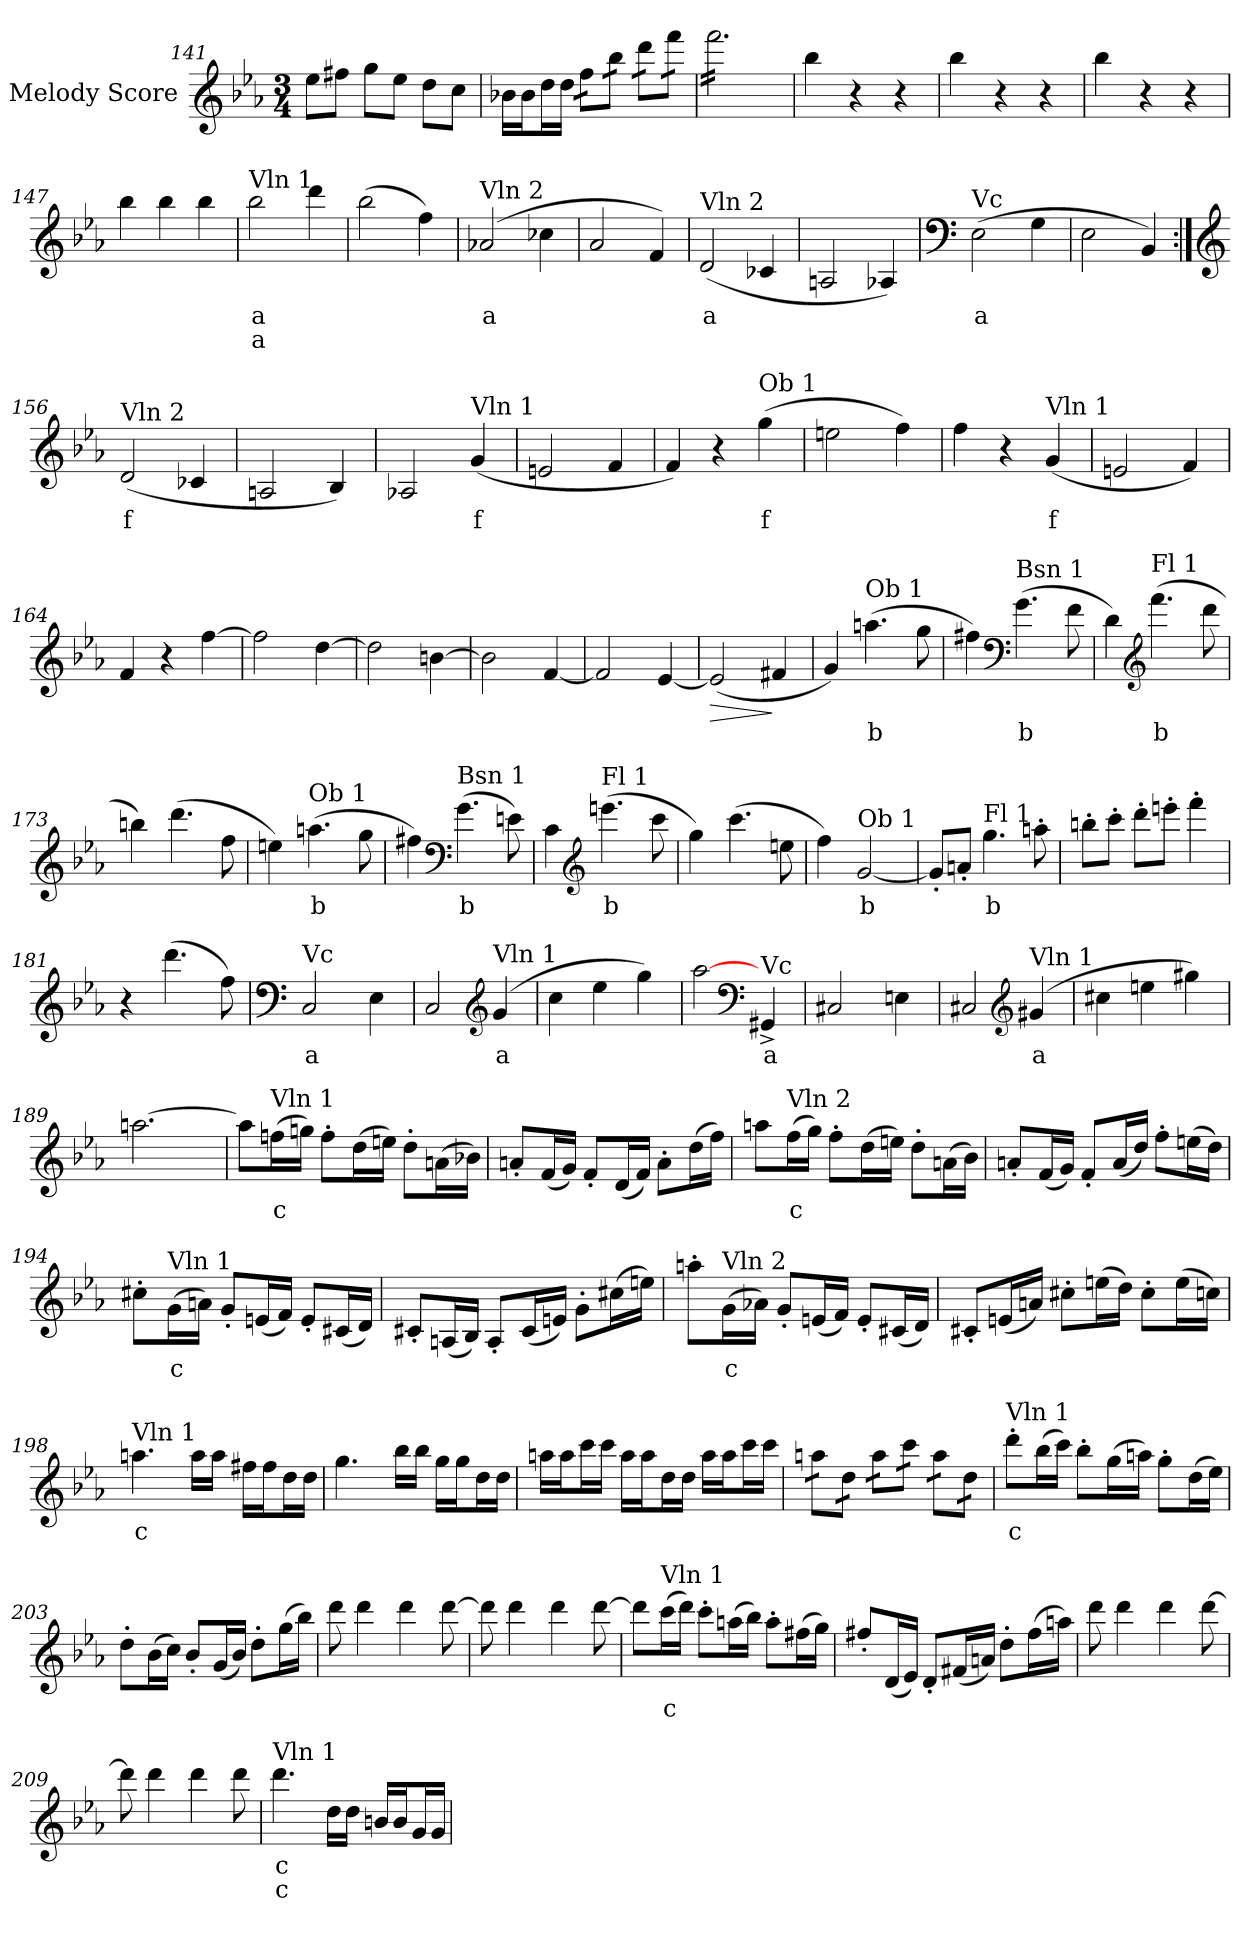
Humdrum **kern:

**kern	**text	**text	**dynam
*part1	*part1	*part1	*part1
*staff1	*staff1	*staff1	*staff1
*I"Melody Score	*	*	*
*clefG2	*	*	*
*k[b-e-a-]	*	*	*
*M3/4	*	*	*
=141	=141	=141	=141
8ee-\L	.	.	.
8ff#X\J	.	.	.
8gg\L	.	.	.
8ee-\J	.	.	.
8dd\L	.	.	.
8cc\J	.	.	.
=142	=142	=142	=142
16b-X\LL	.	.	.
16b-\J	.	.	.
16dd\L	.	.	.
16dd\JJ	.	.	.
*tremolo	*	*	*
16ff\LL	.	.	.
16ff\	.	.	.
16bb-\	.	.	.
16bb-\JJ	.	.	.
16ddd\LL	.	.	.
16ddd\	.	.	.
16fff\	.	.	.
16fff\JJ	.	.	.
=143	=143	=143	=143
16fff\LL	.	.	.
16fff\	.	.	.
16fff\	.	.	.
16fff\	.	.	.
16fff\	.	.	.
16fff\	.	.	.
16fff\	.	.	.
16fff\	.	.	.
16fff\	.	.	.
16fff\	.	.	.
16fff\	.	.	.
16fff\JJ	.	.	.
*Xtremolo	*	*	*
=144	=144	=144	=144
4bb-\	.	.	.
4r	.	.	.
4r	.	.	.
=145	=145	=145	=145
4bb-\	.	.	.
4r	.	.	.
4r	.	.	.
=146	=146	=146	=146
4bb-\	.	.	.
4r	.	.	.
4r	.	.	.
=147	=147	=147	=147
4bb-\	.	.	.
4bb-\	.	.	.
4bb-\	.	.	.
=148	=148	=148	=148
!LO:TX:a:t=Vln 1	!	!	!
!	!LO:LY:color=#FF0000	!LO:LY:color=#FF0000	!
2bb-\	a	a	.
4ddd\	.	.	.
=149	=149	=149	=149
(2bb-\	.	.	.
4ff\)	.	.	.
=150	=150	=150	=150
!LO:TX:a:t=Vln 2	!	!	!
!	!LO:LY:b:color=#FF0000	!	!
(2a-X/	a	.	.
4cc-X\	.	.	.
=151	=151	=151	=151
2a-/	.	.	.
4f/)	.	.	.
=152	=152	=152	=152
!LO:TX:a:t=Vln 2	!	!	!
!	!LO:LY:b:color=#FF0000	!	!
(2d/	a	.	.
4c-X/	.	.	.
=153	=153	=153	=153
2An/	.	.	.
4A-X/)	.	.	.
=154	=154	=154	=154
*clefF4	*	*	*
!LO:TX:a:t=Vc	!	!	!
!	!LO:LY:b:color=#FF0000	!	!
(2E-\	a	.	.
4G\	.	.	.
=155	=155	=155	=155
2E-\	.	.	.
4BB-/)	.	.	.
=156:|!	=156:|!	=156:|!	=156:|!
*clefG2	*	*	*
!LO:TX:a:t=Vln 2	!	!	!
!	!LO:LY:b:color=#FF0000	!	!
(2d/	f	.	.
4c-X/	.	.	.
=157	=157	=157	=157
2An/	.	.	.
4B-/)	.	.	.
=158	=158	=158	=158
2A-X/	.	.	.
!LO:TX:a:t=Vln 1	!	!	!
!	!LO:LY:b:color=#FF0000	!	!
(4g/	f	.	.
=159	=159	=159	=159
2en/	.	.	.
4f/	.	.	.
=160	=160	=160	=160
4f/)	.	.	.
4r	.	.	.
!LO:TX:a:t=Ob 1	!	!	!
!	!LO:LY:b:color=#FF0000	!	!
(4gg\	f	.	.
=161	=161	=161	=161
2een\	.	.	.
4ff\)	.	.	.
=162	=162	=162	=162
4ff\	.	.	.
4r	.	.	.
!LO:TX:a:t=Vln 1	!	!	!
!	!LO:LY:b:color=#FF0000	!	!
(4g/	f	.	.
=163	=163	=163	=163
2en/	.	.	.
4f/)	.	.	.
=164	=164	=164	=164
4f/	.	.	.
4r	.	.	.
[4ff\	.	.	.
=165	=165	=165	=165
2ff\]	.	.	.
[4dd\	.	.	.
=166	=166	=166	=166
2dd\]	.	.	.
[4bn\	.	.	.
=167	=167	=167	=167
2b\]	.	.	.
[4f/	.	.	.
=168	=168	=168	=168
2f/]	.	.	.
[4e-/	.	.	.
=169	=169	=169	=169
!	!	!	!LO:HP:b
(2e-/]	.	.	>
4f#X/	.	.	]
=170	=170	=170	=170
4g/)	.	.	.
!LO:TX:a:t=Ob 1	!	!	!
!	!LO:LY:b:color=#FF0000	!	!
(4.aan\	b	.	.
8gg\	.	.	.
=171	=171	=171	=171
4ff#X\)	.	.	.
*clefF4	*	*	*
!LO:TX:a:t=Bsn 1	!	!	!
!	!LO:LY:b:color=#FF0000	!	!
(4.g\	b	.	.
8f\	.	.	.
=172	=172	=172	=172
4d\)	.	.	.
*clefG2	*	*	*
!LO:TX:a:t=Fl 1	!	!	!
!	!LO:LY:b:color=#FF0000	!	!
(4.fff\	b	.	.
8ddd\	.	.	.
=173	=173	=173	=173
4bbn\)	.	.	.
(4.ddd\	.	.	.
8ff\	.	.	.
=174	=174	=174	=174
4een\)	.	.	.
!LO:TX:a:t=Ob 1	!	!	!
!	!LO:LY:b:color=#FF0000	!	!
(4.aan\	b	.	.
8gg\	.	.	.
=175	=175	=175	=175
4ff#X\)	.	.	.
*clefF4	*	*	*
!LO:TX:a:t=Bsn 1	!	!	!
!	!LO:LY:b:color=#FF0000	!	!
(4.g\	b	.	.
8en\)	.	.	.
=176	=176	=176	=176
4c\	.	.	.
*clefG2	*	*	*
!LO:TX:a:t=Fl 1	!	!	!
!	!LO:LY:b:color=#FF0000	!	!
(4.eeen\	b	.	.
8ccc\	.	.	.
=177	=177	=177	=177
4gg\)	.	.	.
(4.ccc\	.	.	.
8een\	.	.	.
=178	=178	=178	=178
4ff\)	.	.	.
!LO:TX:a:t=Ob 1	!	!	!
!	!LO:LY:b:color=#FF0000	!	!
[2g/	b	.	.
=179	=179	=179	=179
8g'/L]	.	.	.
8an'/J	.	.	.
!LO:TX:a:t=Fl 1	!	!	!
!	!LO:LY:b:color=#FF0000	!	!
4.gg\	b	.	.
8aan'\	.	.	.
=180	=180	=180	=180
8bbn'\L	.	.	.
8ccc'\J	.	.	.
8ddd'\L	.	.	.
8eeen'\J	.	.	.
4fff'\	.	.	.
=181	=181	=181	=181
4r	.	.	.
(4.ddd\	.	.	.
8ff\)	.	.	.
=182	=182	=182	=182
*clefF4	*	*	*
!LO:TX:a:t=Vc	!	!	!
!	!LO:LY:b:color=#FF0000	!	!
2C/	a	.	.
4E-\	.	.	.
=183	=183	=183	=183
2C/	.	.	.
*clefG2	*	*	*
!LO:TX:a:t=Vln 1	!	!	!
!	!LO:LY:b:color=#FF0000	!	!
(4g/	a	.	.
=184	=184	=184	=184
4cc\	.	.	.
4ee-\	.	.	.
4gg\)	.	.	.
=185	=185	=185	=185
[2aa-\	.	.	.
*clefF4	*	*	*
!LO:TX:a:t=Vc	!	!	!
!	!LO:LY:b:color=#FF0000	!	!
4GG#X^/	a	.	.
=186	=186	=186	=186
2C#X/	.	.	.
4En\	.	.	.
=187	=187	=187	=187
2C#X/	.	.	.
*clefG2	*	*	*
!LO:TX:a:t=Vln 1	!	!	!
!	!LO:LY:b:color=#FF0000	!	!
(4g#X/	a	.	.
=188	=188	=188	=188
4cc#X\	.	.	.
4een\	.	.	.
4gg#X\)	.	.	.
=189	=189	=189	=189
[2.aan\	.	.	.
=190	=190	=190	=190
8aa\L]	.	.	.
!LO:TX:a:t=Vln 1	!	!	!
!	!LO:LY:b:color=#FF0000	!	!
(16ffn\L	c	.	.
16ggn\JJ)	.	.	.
8ff'\L	.	.	.
(16dd\L	.	.	.
16een\JJ)	.	.	.
8dd'\L	.	.	.
(16an\L	.	.	.
16b-X\JJ)	.	.	.
=191	=191	=191	=191
8an'/L	.	.	.
(16f/L	.	.	.
16g/JJ)	.	.	.
8f'/L	.	.	.
(16d/L	.	.	.
16f/JJ)	.	.	.
8a'\L	.	.	.
(16dd\L	.	.	.
16ff\JJ)	.	.	.
=192	=192	=192	=192
8aan\L	.	.	.
!LO:TX:a:t=Vln 2	!	!	!
!	!LO:LY:b:color=#FF0000	!	!
(16ff\L	c	.	.
16gg\JJ)	.	.	.
8ff'\L	.	.	.
(16dd\L	.	.	.
16een\JJ)	.	.	.
8dd'\L	.	.	.
(16an\L	.	.	.
16b-\JJ)	.	.	.
=193	=193	=193	=193
8an'/L	.	.	.
(16f/L	.	.	.
16g/JJ)	.	.	.
8f'/L	.	.	.
(16a/L	.	.	.
16dd/JJ)	.	.	.
8ff'\L	.	.	.
(16een\L	.	.	.
16dd\JJ)	.	.	.
=194	=194	=194	=194
8cc#X'\L	.	.	.
!LO:TX:a:t=Vln 1	!	!	!
!	!LO:LY:b:color=#FF0000	!	!
(16g\L	c	.	.
16an\JJ)	.	.	.
8g'/L	.	.	.
(16en/L	.	.	.
16f/JJ)	.	.	.
8e'/L	.	.	.
(16c#X/L	.	.	.
16d/JJ)	.	.	.
=195	=195	=195	=195
8c#X'/L	.	.	.
(16An/L	.	.	.
16B-/JJ)	.	.	.
8A'/L	.	.	.
(16c#/L	.	.	.
16en/JJ)	.	.	.
8g'\L	.	.	.
(16cc#X\L	.	.	.
16een\JJ)	.	.	.
=196	=196	=196	=196
8aan'\L	.	.	.
!LO:TX:a:t=Vln 2	!	!	!
!	!LO:LY:b:color=#FF0000	!	!
(16g\L	c	.	.
16a-X\JJ)	.	.	.
8g'/L	.	.	.
(16en/L	.	.	.
16f/JJ)	.	.	.
8e'/L	.	.	.
(16c#X/L	.	.	.
16d/JJ)	.	.	.
=197	=197	=197	=197
8c#X'/L	.	.	.
(16en/L	.	.	.
16an/JJ)	.	.	.
8cc#X'\L	.	.	.
(16een\L	.	.	.
16dd\JJ)	.	.	.
8cc#'\L	.	.	.
(16ee\L	.	.	.
16ccn\JJ)	.	.	.
=198	=198	=198	=198
!LO:TX:a:t=Vln 1	!	!	!
!	!LO:LY:color=#FF0000	!	!
4.aan\	c	.	.
16aa\LL	.	.	.
16aa\JJ	.	.	.
16ff#X\LL	.	.	.
16ff#\J	.	.	.
16dd\L	.	.	.
16dd\JJ	.	.	.
=199	=199	=199	=199
4.gg\	.	.	.
16bb-\LL	.	.	.
16bb-\JJ	.	.	.
16gg\LL	.	.	.
16gg\J	.	.	.
16dd\L	.	.	.
16dd\JJ	.	.	.
=200	=200	=200	=200
16aan\LL	.	.	.
16aa\J	.	.	.
16ccc\L	.	.	.
16ccc\JJ	.	.	.
16aa\LL	.	.	.
16aa\J	.	.	.
16dd\L	.	.	.
16dd\JJ	.	.	.
16aa\LL	.	.	.
16aa\J	.	.	.
16ccc\L	.	.	.
16ccc\JJ	.	.	.
=201	=201	=201	=201
*tremolo	*	*	*
16aan\LL	.	.	.
16aan\	.	.	.
16dd\	.	.	.
16dd\JJ	.	.	.
16aa\LL	.	.	.
16aa\	.	.	.
16ccc\	.	.	.
16ccc\JJ	.	.	.
16aa\LL	.	.	.
16aa\	.	.	.
16dd\	.	.	.
16dd\JJ	.	.	.
*Xtremolo	*	*	*
=202	=202	=202	=202
!LO:TX:a:t=Vln 1	!	!	!
!	!LO:LY:b:color=#FF0000	!	!
8ddd'\L	c	.	.
(16bb-\L	.	.	.
16ccc\JJ)	.	.	.
8bb-'\L	.	.	.
(16gg\L	.	.	.
16aan\JJ)	.	.	.
8gg'\L	.	.	.
(16dd\L	.	.	.
16ee-\JJ)	.	.	.
=203	=203	=203	=203
8dd'\L	.	.	.
(16b-\L	.	.	.
16cc\JJ)	.	.	.
8b-'/L	.	.	.
(16g/L	.	.	.
16b-/JJ)	.	.	.
8dd'\L	.	.	.
(16gg\L	.	.	.
16bb-\JJ)	.	.	.
=204	=204	=204	=204
8ddd\	.	.	.
4ddd\	.	.	.
4ddd\	.	.	.
[8ddd\	.	.	.
=205	=205	=205	=205
8ddd\]	.	.	.
4ddd\	.	.	.
4ddd\	.	.	.
[8ddd\	.	.	.
=206	=206	=206	=206
8ddd\L]	.	.	.
!LO:TX:a:t=Vln 1	!	!	!
!	!LO:LY:b:color=#FF0000	!	!
(16ccc\L	c	.	.
16ddd\JJ)	.	.	.
8ccc'\L	.	.	.
(16aan\L	.	.	.
16bb-\JJ)	.	.	.
8aa'\L	.	.	.
(16ff#X\L	.	.	.
16gg\JJ)	.	.	.
=207	=207	=207	=207
8ff#X'/L	.	.	.
(16d/L	.	.	.
16e-/JJ)	.	.	.
8d'/L	.	.	.
(16f#X/L	.	.	.
16an/JJ)	.	.	.
8dd'\L	.	.	.
(16ff#\L	.	.	.
16aan\JJ)	.	.	.
=208	=208	=208	=208
8ddd\	.	.	.
4ddd\	.	.	.
4ddd\	.	.	.
[8ddd\	.	.	.
=209	=209	=209	=209
8ddd\]	.	.	.
4ddd\	.	.	.
4ddd\	.	.	.
8ddd\	.	.	.
=210	=210	=210	=210
!LO:TX:a:t=Vln 1	!	!	!
!	!LO:LY:color=#FF0000	!LO:LY:color=#FF0000	!
4.ddd\	c	c	.
16dd\LL	.	.	.
16dd\JJ	.	.	.
16bn/LL	.	.	.
16b/J	.	.	.
16g/L	.	.	.
16g/JJ	.	.	.
=	=	=	=
*-	*-	*-	*-
